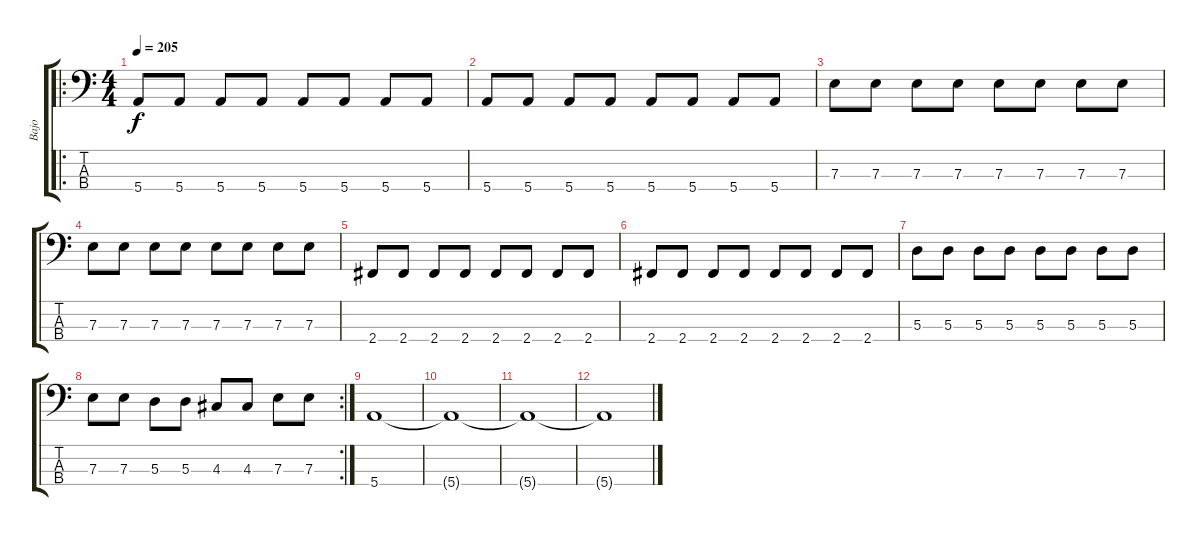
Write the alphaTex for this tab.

\track ("Bajo" "Bajo") {instrument electricbassfinger}
\staff {score tabs}
\tuning (G2 D2 A1 E1) {hide}
\ro
\ts (4 4)
\tempo 205
\clef f4
\ks c
5.4.8{dy f} 5.4.8 5.4.8 5.4.8 5.4.8 5.4.8 5.4.8 5.4.8 |
5.4.8 5.4.8 5.4.8 5.4.8 5.4.8 5.4.8 5.4.8 5.4.8 |
7.3.8 7.3.8 7.3.8 7.3.8 7.3.8 7.3.8 7.3.8 7.3.8 |
7.3.8 7.3.8 7.3.8 7.3.8 7.3.8 7.3.8 7.3.8 7.3.8 |
2.4.8 2.4.8 2.4.8 2.4.8 2.4.8 2.4.8 2.4.8 2.4.8 |
2.4.8 2.4.8 2.4.8 2.4.8 2.4.8 2.4.8 2.4.8 2.4.8 |
5.3.8 5.3.8 5.3.8 5.3.8 5.3.8 5.3.8 5.3.8 5.3.8 |
\rc 2
7.3.8 7.3.8 5.3.8 5.3.8 4.3.8 4.3.8 7.3.8 7.3.8 |
5.4.1 |
5.4{t}.1 |
5.4{t}.1 |
5.4{t}.1
